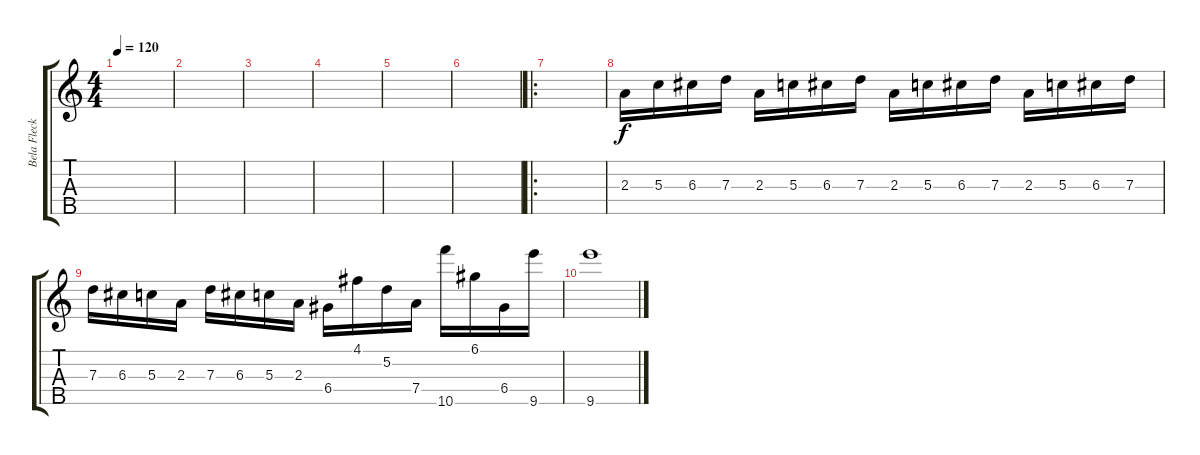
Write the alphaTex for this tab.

\track ("Bela Fleck (Banjo)" "Bela Fleck") {instrument banjo}
\staff {score tabs}
\tuning (D4 A3 G3 D3 G4) {hide}
\displaytranspose 12
\ts (4 4)
\tempo 120
\clef g2
\ks c
|
|
|
|
|
|
\ro
|
2.3.16 5.3.16 6.3.16 7.3.16 2.3.16 5.3.16 6.3.16 7.3.16 2.3.16 5.3.16 6.3.16 7.3.16 2.3.16 5.3.16 6.3.16 7.3.16 |
7.3.16 6.3.16 5.3.16 2.3.16 7.3.16 6.3.16 5.3.16 2.3.16 6.4.16 4.1.16 5.2.16 7.4.16 10.5.16 6.1.16 6.4.16 9.5.16 |
9.5.1
